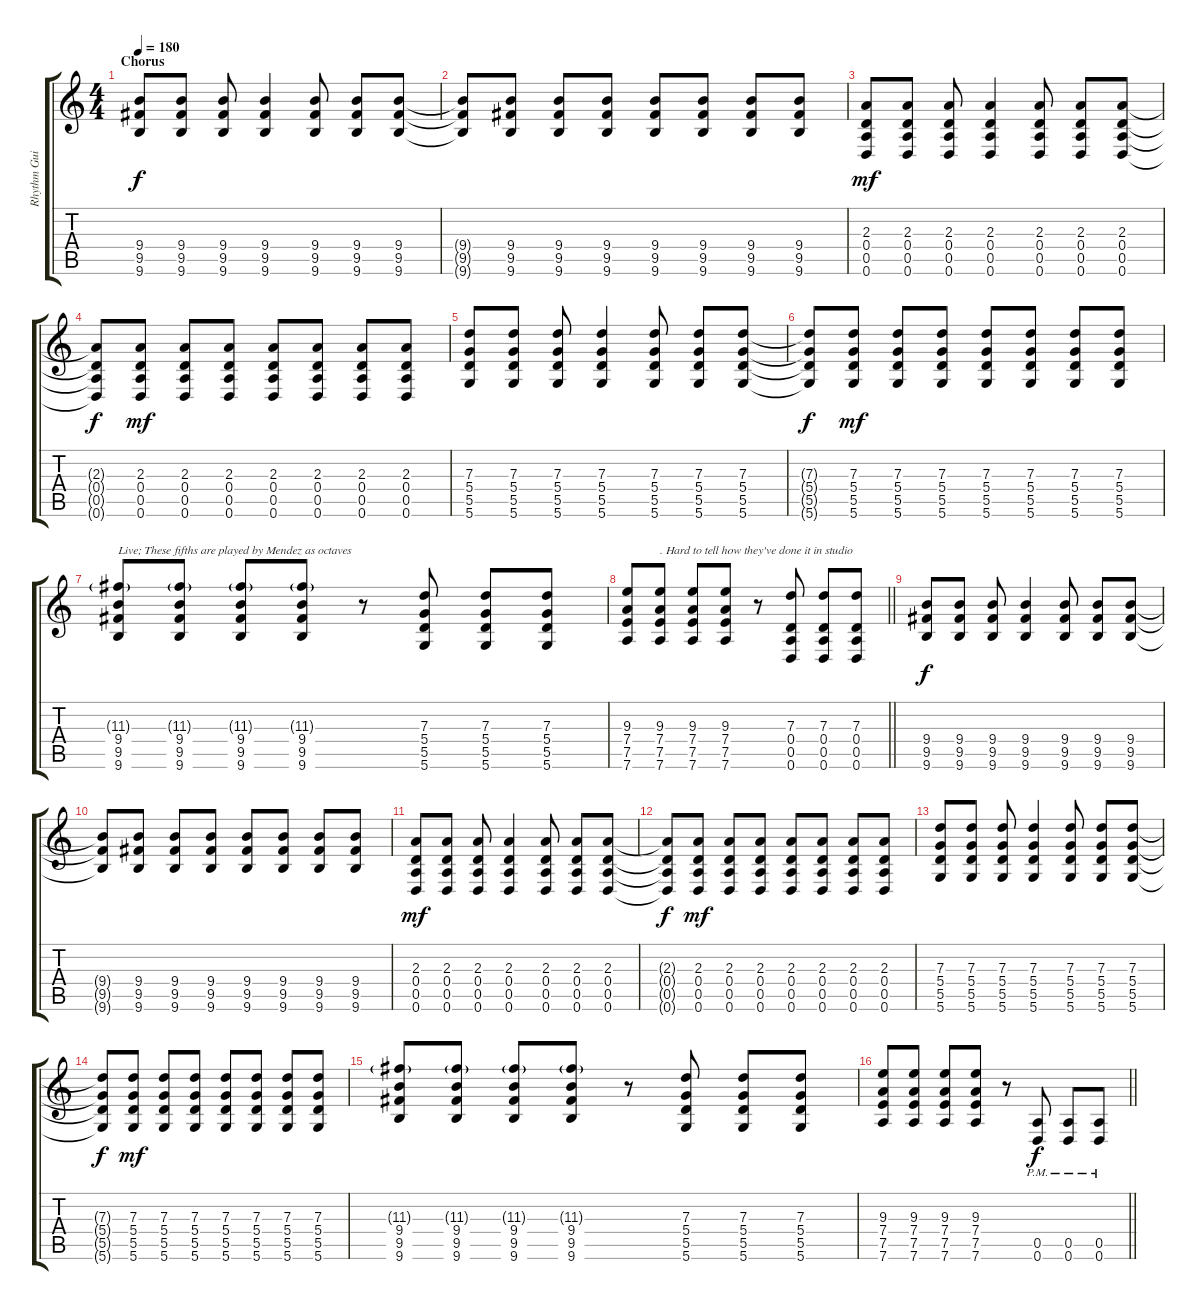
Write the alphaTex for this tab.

\track ("Rhythm Guitar R" "Rhythm Gui") {instrument distortionguitar}
\staff {score tabs}
\tuning (E4 B3 G3 D3 A2 D2) {hide}
\ts (4 4)
\section ("" "Chorus")
\tempo 180
\clef g2
\ks c
(9.4 9.5 9.6).8{dy f} (9.4 9.5 9.6).8 (9.4 9.5 9.6).8 (9.4 9.5 9.6).4 (9.4 9.5 9.6).8 (9.4 9.5 9.6).8 (9.4 9.5 9.6).8 |
(9.4{t} 9.5{t} 9.6{t}).8 (9.4 9.5 9.6).8 (9.4 9.5 9.6).8 (9.4 9.5 9.6).8 (9.4 9.5 9.6).8 (9.4 9.5 9.6).8 (9.4 9.5 9.6).8 (9.4 9.5 9.6).8 |
(2.3 0.4 0.5 0.6).8{dy mf} (2.3 0.4 0.5 0.6).8 (2.3 0.4 0.5 0.6).8 (2.3 0.4 0.5 0.6).4 (2.3 0.4 0.5 0.6).8 (2.3 0.4 0.5 0.6).8 (2.3 0.4 0.5 0.6).8 |
(2.3{t} 0.4{t} 0.5{t} 0.6{t}).8{dy f} (2.3 0.4 0.5 0.6).8{dy mf} (2.3 0.4 0.5 0.6).8 (2.3 0.4 0.5 0.6).8 (2.3 0.4 0.5 0.6).8 (2.3 0.4 0.5 0.6).8 (2.3 0.4 0.5 0.6).8 (2.3 0.4 0.5 0.6).8 |
(7.3 5.4 5.5 5.6).8 (7.3 5.4 5.5 5.6).8 (7.3 5.4 5.5 5.6).8 (7.3 5.4 5.5 5.6).4 (7.3 5.4 5.5 5.6).8 (7.3 5.4 5.5 5.6).8 (7.3 5.4 5.5 5.6).8 |
(7.3{t} 5.4{t} 5.5{t} 5.6{t}).8{dy f} (7.3 5.4 5.5 5.6).8{dy mf} (7.3 5.4 5.5 5.6).8 (7.3 5.4 5.5 5.6).8 (7.3 5.4 5.5 5.6).8 (7.3 5.4 5.5 5.6).8 (7.3 5.4 5.5 5.6).8 (7.3 5.4 5.5 5.6).8 |
(11.3{g} 9.4 9.5 9.6).8{txt "Live; These fifths are played by Mendez as octaves"} (11.3{g} 9.4 9.5 9.6).8 (11.3{g} 9.4 9.5 9.6).8 (11.3{g} 9.4 9.5 9.6).8 r.8 (7.3 5.4 5.5 5.6).8 (7.3 5.4 5.5 5.6).8 (7.3 5.4 5.5 5.6).8 |
\barLineRight lightlight
(9.3 7.4 7.5 7.6).8 (9.3 7.4 7.5 7.6).8{txt ". Hard to tell how they've done it in studio"} (9.3 7.4 7.5 7.6).8 (9.3 7.4 7.5 7.6).8 r.8 (7.3 0.4 0.5 0.6).8 (7.3 0.4 0.5 0.6).8 (7.3 0.4 0.5 0.6).8 |
(9.4 9.5 9.6).8{dy f} (9.4 9.5 9.6).8 (9.4 9.5 9.6).8 (9.4 9.5 9.6).4 (9.4 9.5 9.6).8 (9.4 9.5 9.6).8 (9.4 9.5 9.6).8 |
(9.4{t} 9.5{t} 9.6{t}).8 (9.4 9.5 9.6).8 (9.4 9.5 9.6).8 (9.4 9.5 9.6).8 (9.4 9.5 9.6).8 (9.4 9.5 9.6).8 (9.4 9.5 9.6).8 (9.4 9.5 9.6).8 |
(2.3 0.4 0.5 0.6).8{dy mf} (2.3 0.4 0.5 0.6).8 (2.3 0.4 0.5 0.6).8 (2.3 0.4 0.5 0.6).4 (2.3 0.4 0.5 0.6).8 (2.3 0.4 0.5 0.6).8 (2.3 0.4 0.5 0.6).8 |
(2.3{t} 0.4{t} 0.5{t} 0.6{t}).8{dy f} (2.3 0.4 0.5 0.6).8{dy mf} (2.3 0.4 0.5 0.6).8 (2.3 0.4 0.5 0.6).8 (2.3 0.4 0.5 0.6).8 (2.3 0.4 0.5 0.6).8 (2.3 0.4 0.5 0.6).8 (2.3 0.4 0.5 0.6).8 |
(7.3 5.4 5.5 5.6).8 (7.3 5.4 5.5 5.6).8 (7.3 5.4 5.5 5.6).8 (7.3 5.4 5.5 5.6).4 (7.3 5.4 5.5 5.6).8 (7.3 5.4 5.5 5.6).8 (7.3 5.4 5.5 5.6).8 |
(7.3{t} 5.4{t} 5.5{t} 5.6{t}).8{dy f} (7.3 5.4 5.5 5.6).8{dy mf} (7.3 5.4 5.5 5.6).8 (7.3 5.4 5.5 5.6).8 (7.3 5.4 5.5 5.6).8 (7.3 5.4 5.5 5.6).8 (7.3 5.4 5.5 5.6).8 (7.3 5.4 5.5 5.6).8 |
(11.3{g} 9.4 9.5 9.6).8 (11.3{g} 9.4 9.5 9.6).8 (11.3{g} 9.4 9.5 9.6).8 (11.3{g} 9.4 9.5 9.6).8 r.8 (7.3 5.4 5.5 5.6).8 (7.3 5.4 5.5 5.6).8 (7.3 5.4 5.5 5.6).8 |
\barLineRight lightlight
(9.3 7.4 7.5 7.6).8 (9.3 7.4 7.5 7.6).8 (9.3 7.4 7.5 7.6).8 (9.3 7.4 7.5 7.6).8 r.8 (0.5{pm} 0.6{pm}).8{dy f} (0.5{pm} 0.6{pm}).8 (0.5{pm} 0.6{pm}).8
